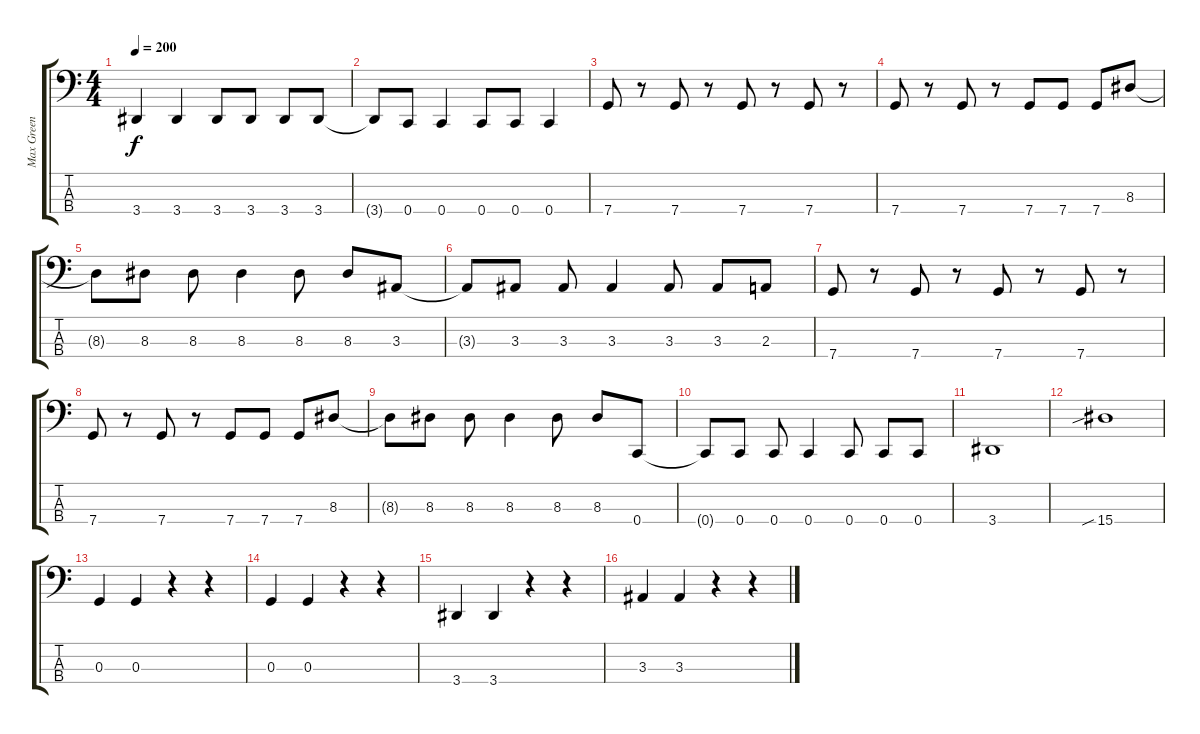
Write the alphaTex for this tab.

\track ("Max Green - Bass" "Max Green ") {instrument electricbasspick}
\staff {score tabs}
\tuning (F2 C2 G1 C1) {hide}
\ts (4 4)
\tempo 200
\clef f4
\ks c
3.4.4{dy f} 3.4.4 3.4.8 3.4.8 3.4.8 3.4.8 |
3.4{t}.8 0.4.8 0.4.4 0.4.8 0.4.8 0.4.4 |
7.4.8 r.8 7.4.8 r.8 7.4.8 r.8 7.4.8 r.8 |
7.4.8 r.8 7.4.8 r.8 7.4.8 7.4.8 7.4.8 8.3.8 |
8.3{t}.8 8.3.8 8.3.8 8.3.4 8.3.8 8.3.8 3.3.8 |
3.3{t}.8 3.3.8 3.3.8 3.3.4 3.3.8 3.3.8 2.3.8 |
7.4.8 r.8 7.4.8 r.8 7.4.8 r.8 7.4.8 r.8 |
7.4.8 r.8 7.4.8 r.8 7.4.8 7.4.8 7.4.8 8.3.8 |
8.3{t}.8 8.3.8 8.3.8 8.3.4 8.3.8 8.3.8 0.4.8 |
0.4{t}.8 0.4.8 0.4.8 0.4.4 0.4.8 0.4.8 0.4.8 |
3.4.1 |
15.4{sib}.1 |
0.3.4 0.3.4 r.4 r.4 |
0.3.4 0.3.4 r.4 r.4 |
3.4.4 3.4.4 r.4 r.4 |
3.3.4 3.3.4 r.4 r.4
